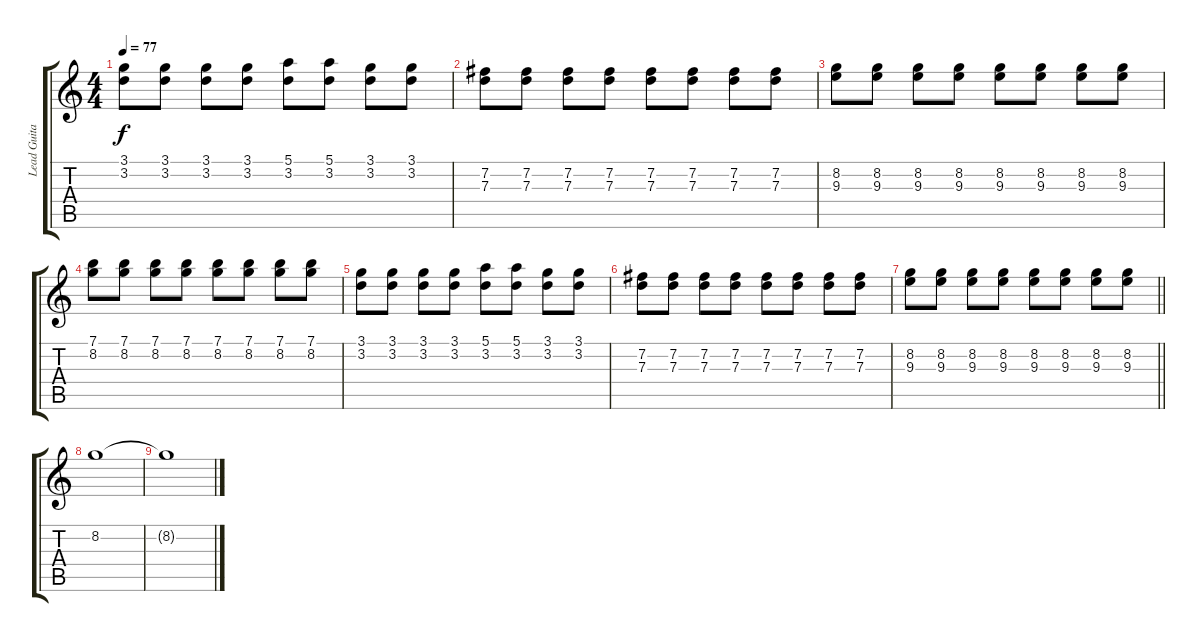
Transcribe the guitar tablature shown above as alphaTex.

\track ("Lead Guitar" "Lead Guita") {instrument overdrivenguitar}
\staff {score tabs}
\tuning (E4 B3 G3 D3 A2 E2) {hide}
\ts (4 4)
\tempo 77
\clef g2
\ks c
(3.1 3.2).8{dy f} (3.1 3.2).8 (3.1 3.2).8 (3.1 3.2).8 (5.1 3.2).8 (5.1 3.2).8 (3.1 3.2).8 (3.1 3.2).8 |
(7.2 7.3).8 (7.2 7.3).8 (7.2 7.3).8 (7.2 7.3).8 (7.2 7.3).8 (7.2 7.3).8 (7.2 7.3).8 (7.2 7.3).8 |
(8.2 9.3).8 (8.2 9.3).8 (8.2 9.3).8 (8.2 9.3).8 (8.2 9.3).8 (8.2 9.3).8 (8.2 9.3).8 (8.2 9.3).8 |
(7.1 8.2).8 (7.1 8.2).8 (7.1 8.2).8 (7.1 8.2).8 (7.1 8.2).8 (7.1 8.2).8 (7.1 8.2).8 (7.1 8.2).8 |
(3.1 3.2).8 (3.1 3.2).8 (3.1 3.2).8 (3.1 3.2).8 (5.1 3.2).8 (5.1 3.2).8 (3.1 3.2).8 (3.1 3.2).8 |
(7.2 7.3).8 (7.2 7.3).8 (7.2 7.3).8 (7.2 7.3).8 (7.2 7.3).8 (7.2 7.3).8 (7.2 7.3).8 (7.2 7.3).8 |
\barLineRight lightlight
(8.2 9.3).8 (8.2 9.3).8 (8.2 9.3).8 (8.2 9.3).8 (8.2 9.3).8 (8.2 9.3).8 (8.2 9.3).8 (8.2 9.3).8 |
8.2.1 |
8.2{t}.1
